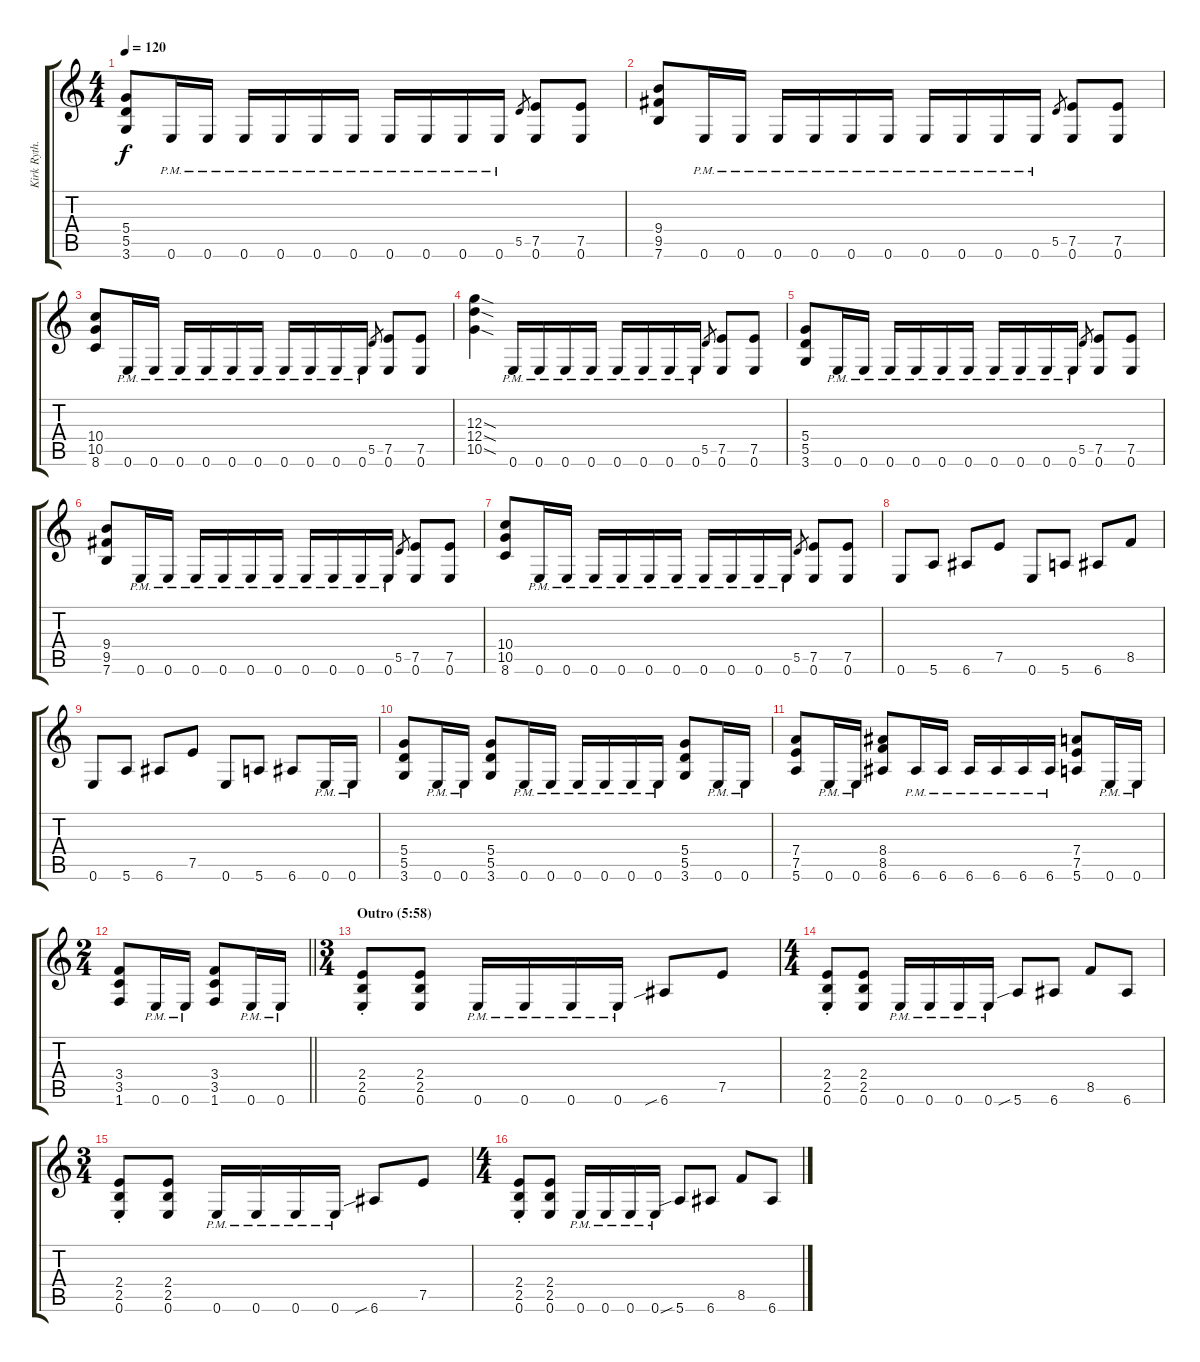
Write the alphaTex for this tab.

\track ("Kirk Ryth." "Kirk Ryth.") {instrument distortionguitar}
\staff {score tabs}
\tuning (E4 B3 G3 D3 A2 E2) {hide}
\ts (4 4)
\tempo 120
\clef g2
\ks c
(5.4 5.5 3.6).8{dy f} 0.6{pm}.16 0.6{pm}.16 0.6{pm}.16 0.6{pm}.16 0.6{pm}.16 0.6{pm}.16 0.6{pm}.16 0.6{pm}.16 0.6{pm}.16 0.6{pm}.16 5.5.8{gr} (7.5 0.6).8 (7.5 0.6).8 |
(9.4 9.5 7.6).8 0.6{pm}.16 0.6{pm}.16 0.6{pm}.16 0.6{pm}.16 0.6{pm}.16 0.6{pm}.16 0.6{pm}.16 0.6{pm}.16 0.6{pm}.16 0.6{pm}.16 5.5.8{gr} (7.5 0.6).8 (7.5 0.6).8 |
(10.4 10.5 8.6).8 0.6{pm}.16 0.6{pm}.16 0.6{pm}.16 0.6{pm}.16 0.6{pm}.16 0.6{pm}.16 0.6{pm}.16 0.6{pm}.16 0.6{pm}.16 0.6{pm}.16 5.5.8{gr} (7.5 0.6).8 (7.5 0.6).8 |
(12.3{sod} 12.4{sod} 10.5{sod}).4 0.6{pm}.16 0.6{pm}.16 0.6{pm}.16 0.6{pm}.16 0.6{pm}.16 0.6{pm}.16 0.6{pm}.16 0.6{pm}.16 5.5.8{gr} (7.5 0.6).8 (7.5 0.6).8 |
(5.4 5.5 3.6).8 0.6{pm}.16 0.6{pm}.16 0.6{pm}.16 0.6{pm}.16 0.6{pm}.16 0.6{pm}.16 0.6{pm}.16 0.6{pm}.16 0.6{pm}.16 0.6{pm}.16 5.5.8{gr} (7.5 0.6).8 (7.5 0.6).8 |
(9.4 9.5 7.6).8 0.6{pm}.16 0.6{pm}.16 0.6{pm}.16 0.6{pm}.16 0.6{pm}.16 0.6{pm}.16 0.6{pm}.16 0.6{pm}.16 0.6{pm}.16 0.6{pm}.16 5.5.8{gr} (7.5 0.6).8 (7.5 0.6).8 |
(10.4 10.5 8.6).8 0.6{pm}.16 0.6{pm}.16 0.6{pm}.16 0.6{pm}.16 0.6{pm}.16 0.6{pm}.16 0.6{pm}.16 0.6{pm}.16 0.6{pm}.16 0.6{pm}.16 5.5.8{gr} (7.5 0.6).8 (7.5 0.6).8 |
0.6.8 5.6.8 6.6.8 7.5.8 0.6.8 5.6.8 6.6.8 8.5.8 |
0.6.8 5.6.8 6.6.8 7.5.8 0.6.8 5.6.8 6.6.8 0.6{pm}.16 0.6{pm}.16 |
(5.4 5.5 3.6).8 0.6{pm}.16 0.6{pm}.16 (5.4 5.5 3.6).8 0.6{pm}.16 0.6{pm}.16 0.6{pm}.16 0.6{pm}.16 0.6{pm}.16 0.6{pm}.16 (5.4 5.5 3.6).8 0.6{pm}.16 0.6{pm}.16 |
(7.4 7.5 5.6).8 0.6{pm}.16 0.6{pm}.16 (8.4 8.5 6.6).8 6.6{pm}.16 6.6{pm}.16 6.6{pm}.16 6.6{pm}.16 6.6{pm}.16 6.6{pm}.16 (7.4 7.5 5.6).8 0.6{pm}.16 0.6{pm}.16 |
\ts (2 4)
\barLineRight lightlight
(3.4 3.5 1.6).8 0.6{pm}.16 0.6{pm}.16 (3.4 3.5 1.6).8 0.6{pm}.16 0.6{pm}.16 |
\ts (3 4)
\section ("" "Outro (5:58)")
(2.4{st} 2.5{st} 0.6{st}).8 (2.4 2.5 0.6).8 0.6{pm}.16 0.6{pm}.16 0.6{pm}.16 0.6{pm}.16 6.6{sib}.8 7.5.8 |
\ts (4 4)
(2.4{st} 2.5{st} 0.6{st}).8 (2.4 2.5 0.6).8 0.6{pm}.16 0.6{pm}.16 0.6{pm}.16 0.6{pm}.16 5.6{sib}.8 6.6.8 8.5.8 6.6.8 |
\ts (3 4)
(2.4{st} 2.5{st} 0.6{st}).8 (2.4 2.5 0.6).8 0.6{pm}.16 0.6{pm}.16 0.6{pm}.16 0.6{pm}.16 6.6{sib}.8 7.5.8 |
\ts (4 4)
(2.4{st} 2.5{st} 0.6{st}).8 (2.4 2.5 0.6).8 0.6{pm}.16 0.6{pm}.16 0.6{pm}.16 0.6{pm}.16 5.6{sib}.8 6.6.8 8.5.8 6.6.8
